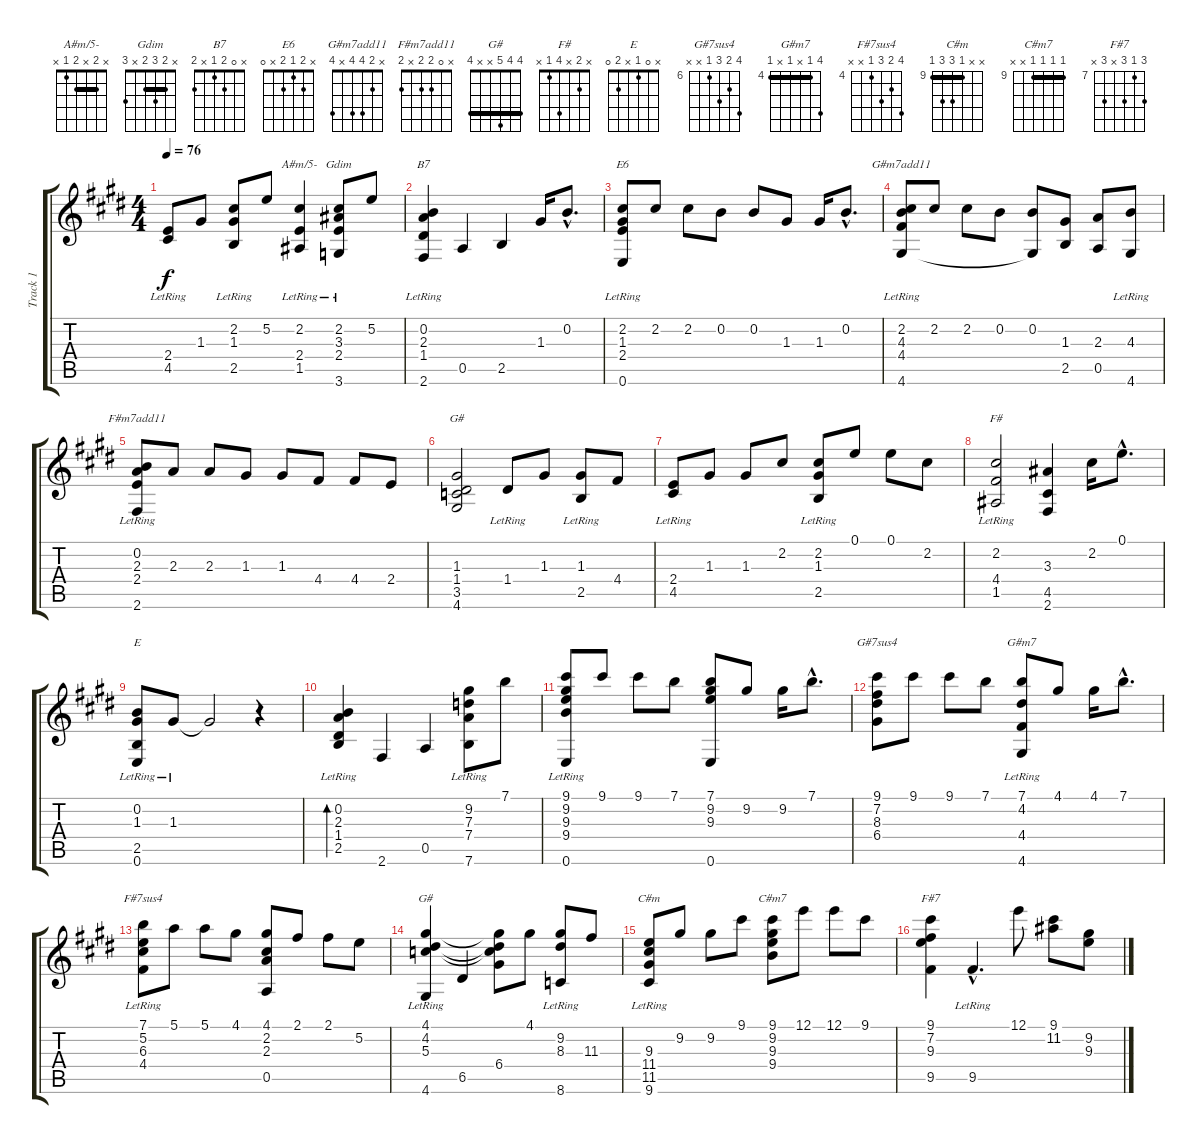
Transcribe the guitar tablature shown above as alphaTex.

\track ("Track 1" "Track 1") {instrument acousticguitarnylon}
\staff {score tabs}
\tuning (E4 B3 G3 D3 A2 E2) {hide}
\chord ("A#m/5-" x 2 x 2 1 x) {barre 2}
\chord ("Gdim" x 2 3 2 x 3) {barre 2}
\chord ("B7" x 0 2 1 x 2)
\chord ("E6" x 2 1 2 x 0)
\chord ("G#m7add11" x 2 4 4 x 4)
\chord ("F#m7add11" x 0 2 2 x 2)
\chord ("G#" x x 1 1 3 4) {barre 1}
\chord ("F#" x 2 x 4 1 x)
\chord ("E" x 0 1 x 2 0)
\chord ("G#7sus4" 9 7 8 6 x x) {firstfret 6}
\chord ("G#m7" 7 4 x 4 x 4) {firstfret 4 barre 4}
\chord ("F#7sus4" 7 5 6 4 x x) {firstfret 4}
\chord ("G#" 4 4 5 x x 4) {barre 4}
\chord ("C#m" x x 9 11 11 9) {firstfret 9 barre 9}
\chord ("C#m7" 9 9 9 9 x x) {firstfret 9 barre 9}
\chord ("F#7" 9 7 9 x 9 x) {firstfret 7}
\ts (4 4)
\tempo 76
\clef g2
\ks c#minor
(2.4 4.5{lr}).8{dy f instrument acousticguitarnylon} 1.3.8 (2.2 1.3 2.5{lr}).8 5.2.8 (2.2 2.4 1.5{lr}).4{ch "A#m/5-"} (2.2 3.3 2.4 3.6{lr}).8{ch "Gdim"} 5.2.8 |
(0.2 2.3 1.4 2.6{lr}).4{ch "B7"} 0.5.4 2.5.4 1.3.16 0.2{hac}.8{d} |
(2.2 1.3 2.4 0.6{lr}).8{ch "E6"} 2.2.8 2.2.8 0.2.8 0.2.8 1.3.8 1.3.16 0.2{hac}.8{d} |
(2.2 4.3 4.4 4.6{lr}).8{ch "G#m7add11"} 2.2.8 2.2.8 0.2.8 (0.2 4.6{t}).8 (1.3 2.5).8 (2.3 0.5).8 (4.3 4.6{lr}).8 |
(0.2 2.3 2.4 2.6{lr}).8{ch "F#m7add11"} 2.3.8 2.3.8 1.3.8 1.3.8 4.4.8 4.4.8 2.4.8 |
(1.3 1.4 3.5 4.6).2{ch "G#"} 1.4{lr}.8 1.3.8 (1.3 2.5{lr}).8 4.4.8 |
(2.4 4.5{lr}).8 1.3.8 1.3.8 2.2.8 (2.2 1.3 2.5{lr}).8 0.1.8 0.1.8 2.2.8 |
(2.2 4.4 1.5{lr}).2{ch "F#"} (3.3 4.5 2.6).4 2.2.16 0.1{hac}.8{d} |
(0.2 1.3 2.5{lr} 0.6{lr}).8{ch "E"} 1.3{lr}.8 1.3{t}.2 r.4 |
(0.2{lr} 2.3{lr} 1.4{lr} 2.5).4{bd 240} 2.6.4 0.5.4 (9.2{lr} 7.3{lr} 7.4 7.6).8 7.1.8 |
(9.1 9.2 9.3 9.4 0.6{lr}).8 9.1.8 9.1.8 7.1.8 (7.1 9.2 9.3 0.6).8 9.2.8 9.2.16 7.1{hac}.8{d} |
(9.1 7.2 8.3 6.4).8{ch "G#7sus4"} 9.1.8 9.1.8 7.1.8 (7.1 4.2 4.4 4.6{lr}).8{ch "G#m7"} 4.1.8 4.1.16 7.1{hac}.8{d} |
(7.1 5.2 6.3 4.4{lr}).8{ch "F#7sus4"} 5.1.8 5.1.8 4.1.8 (4.1 2.2 2.3 0.5).8 2.1.8 2.1.8 5.2.8 |
(4.1{lr} 4.2{lr} 5.3{lr} 4.6).4{ch "G#"} 6.5.4 (4.1{t} 4.2{t} 5.3{t} 6.4).8 4.1.8 (9.2 8.3 8.6{lr}).8 11.3.8 |
(9.3 11.4 11.5 9.6{lr}).8{ch "C#m"} 9.2.8 9.2.8 9.1.8 (9.1 9.2 9.3 9.4).8{ch "C#m7"} 12.1.8 12.1.8 9.1.8 |
(9.1 7.2 9.3 9.5).4{ch "F#7"} 9.5{hac lr}.4{d} 12.1.8 (9.1 11.2).8 (9.2 9.3).8
